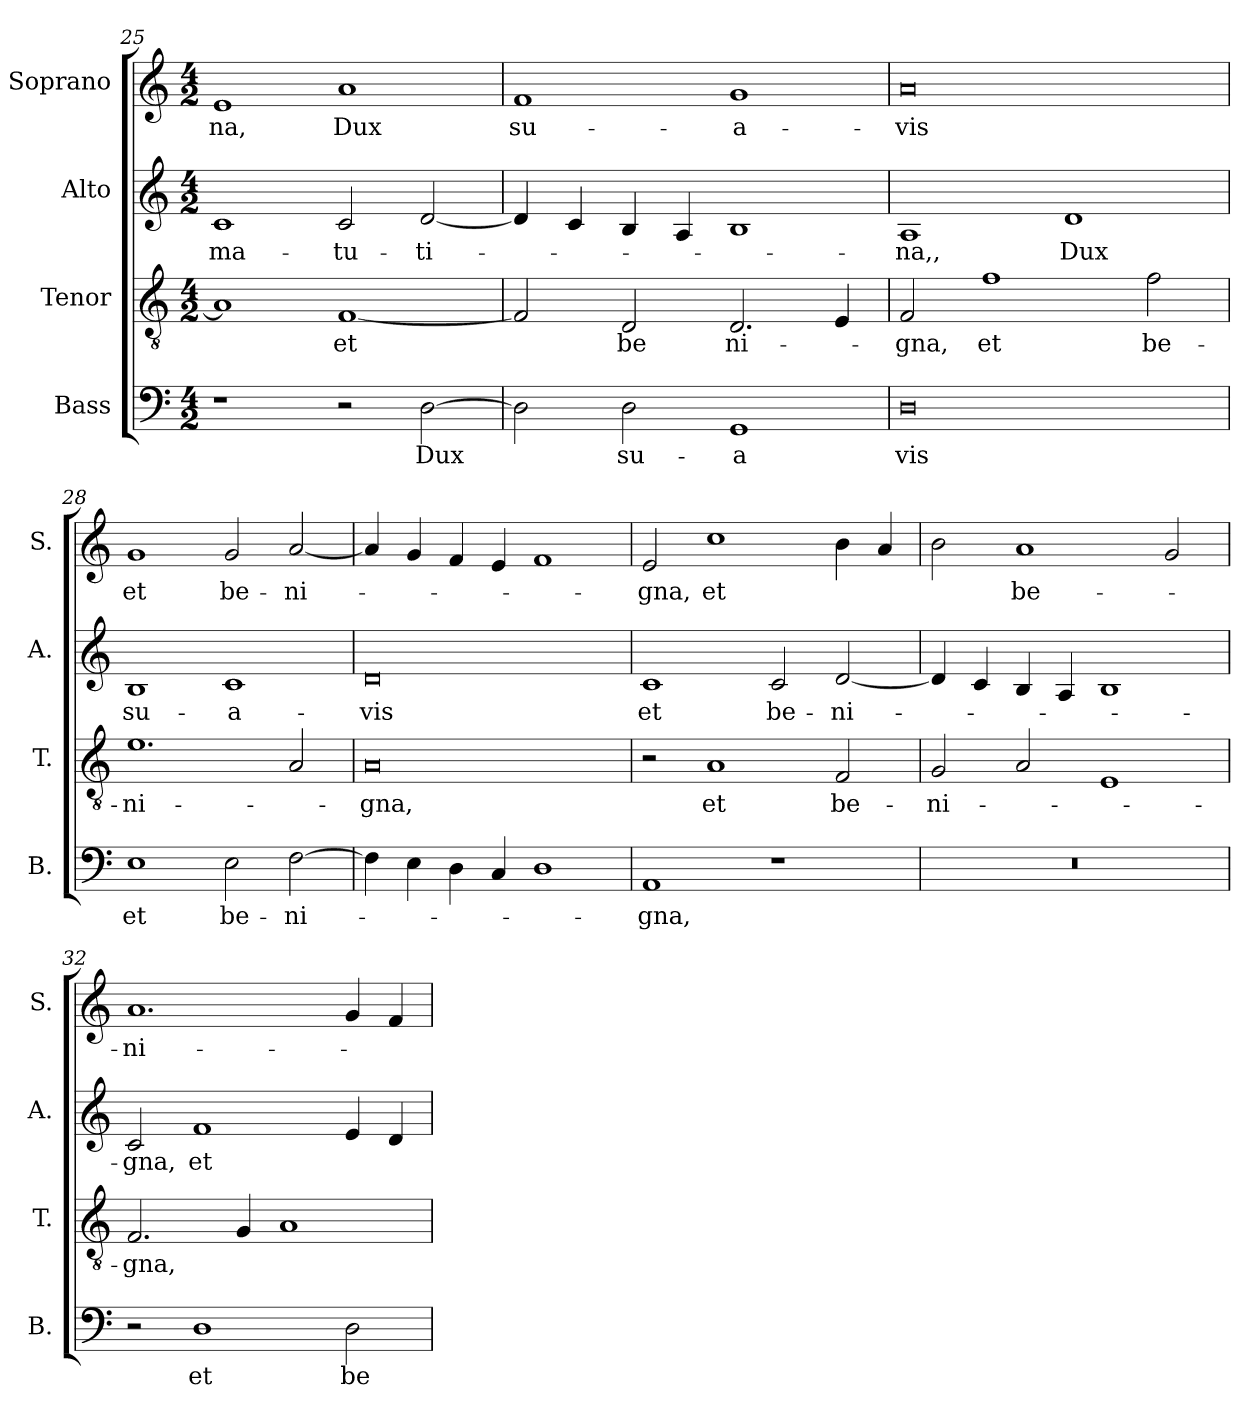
**kern	**text	**kern	**text	**kern	**text	**kern	**text
*part4	*part4	*part3	*part3	*part2	*part2	*part1	*part1
*staff4	*staff4	*staff3	*staff3	*staff2	*staff2	*staff1	*staff1
*I"Bass	*	*I"Tenor	*	*I"Alto	*	*I"Soprano	*
*I'B.	*	*I'T.	*	*I'A.	*	*I'S.	*
*clefF4	*	*clefGv2	*	*clefG2	*	*clefG2	*
*	*	*ITrd7c12	*	*	*	*	*
*k[]	*	*k[]	*	*k[]	*	*k[]	*
*C:	*	*C:	*	*C:	*	*C:	*
*M4/2	*	*M4/2	*	*M4/2	*	*M4/2	*
=25	=25	=25	=25	=25	=25	=25	=25
!	!	!	!	!	!LO:LY:b:color=#000000	!	!
!	!	!	!	!	!	!	!LO:LY:b:color=#000000
1r	.	1AAi]	.	1ci	ma-	1ei	-na,
!	!	!	!LO:LY:b:color=#000000	!	!	!	!
!	!	!	!	!	!LO:LY:b:color=#000000	!	!
!	!	!	!	!	!	!	!LO:LY:b:color=#000000
2r	.	[1FFi	et	2ci/	-tu-	1ai	Dux
!	!LO:LY:b:color=#000000	!	!	!	!	!	!
!	!	!	!	!	!LO:LY:b:color=#000000	!	!
[2Di\	Dux	.	.	[2di/	-ti-	.	.
=26	=26	=26	=26	=26	=26	=26	=26
!	!	!	!	!	!	!	!LO:LY:b:color=#000000
2Di\]	.	2FFi/]	.	4di/]	.	1fi	su-
.	.	.	.	4ci/	.	.	.
!	!LO:LY:b:color=#000000	!	!	!	!	!	!
!	!	!	!LO:LY:b:color=#000000	!	!	!	!
2Di\	su-	2DDi/	be	4Bi/	.	.	.
.	.	.	.	4Ai/	.	.	.
!	!LO:LY:b:color=#000000	!	!	!	!	!	!
!	!	!	!LO:LY:b:color=#000000	!	!	!	!
!	!	!	!	!	!	!	!LO:LY:b:color=#000000
1GGi	-a	2.DDi/	ni-	1Bi	.	1gi	-a-
.	.	4EEi/	.	.	.	.	.
!!LO:PB:g=z
=27	=27	=27	=27	=27	=27	=27	=27
!	!LO:LY:b:color=#000000	!	!	!	!	!	!
!	!	!	!LO:LY:b:color=#000000	!	!	!	!
!	!	!	!	!	!LO:LY:b:color=#000000	!	!
!	!	!	!	!	!	!	!LO:LY:b:color=#000000
0Di	vis	2FFi/	-gna,	1Ai	-na,,	0ai	-vis
!	!	!	!LO:LY:b:color=#000000	!	!	!	!
.	.	1Fi	et	.	.	.	.
!	!	!	!	!	!LO:LY:b:color=#000000	!	!
.	.	.	.	1di	Dux	.	.
!	!	!	!LO:LY:b:color=#000000	!	!	!	!
.	.	2Fi\	be-	.	.	.	.
=28	=28	=28	=28	=28	=28	=28	=28
!	!LO:LY:b:color=#000000	!	!	!	!	!	!
!	!	!	!LO:LY:b:color=#000000	!	!	!	!
!	!	!	!	!	!LO:LY:b:color=#000000	!	!
!	!	!	!	!	!	!	!LO:LY:b:color=#000000
1Ei	et	1.Ei	-ni-	1Bi	su-	1gi	et
!	!LO:LY:b:color=#000000	!	!	!	!	!	!
!	!	!	!	!	!LO:LY:b:color=#000000	!	!
!	!	!	!	!	!	!	!LO:LY:b:color=#000000
2Ei\	be-	.	.	1ci	-a-	2gi/	be-
!	!LO:LY:b:color=#000000	!	!	!	!	!	!
!	!	!	!	!	!	!	!LO:LY:b:color=#000000
[2Fi\	-ni-	2AAi/	.	.	.	[2ai/	-ni-
=29	=29	=29	=29	=29	=29	=29	=29
!	!	!	!LO:LY:b:color=#000000	!	!	!	!
!	!	!	!	!	!LO:LY:b:color=#000000	!	!
4Fi\]	.	0AAi	-gna,	0di	-vis	4ai/]	.
4Ei\	.	.	.	.	.	4gi/	.
4Di\	.	.	.	.	.	4fi/	.
4Ci/	.	.	.	.	.	4ei/	.
1Di	.	.	.	.	.	1fi	.
=30	=30	=30	=30	=30	=30	=30	=30
!	!LO:LY:b:color=#000000	!	!	!	!	!	!
!	!	!	!	!	!LO:LY:b:color=#000000	!	!
!	!	!	!	!	!	!	!LO:LY:b:color=#000000
1AAi	-gna,	2r	.	1ci	et	2ei/	-gna,
!	!	!	!LO:LY:b:color=#000000	!	!	!	!
!	!	!	!	!	!	!	!LO:LY:b:color=#000000
.	.	1AAi	et	.	.	1cci	et
!	!	!	!	!	!LO:LY:b:color=#000000	!	!
1r	.	.	.	2ci/	be-	.	.
!	!	!	!LO:LY:b:color=#000000	!	!	!	!
!	!	!	!	!	!LO:LY:b:color=#000000	!	!
.	.	2FFi/	be-	[2di/	-ni-	4bi\	.
.	.	.	.	.	.	4ai/	.
=31	=31	=31	=31	=31	=31	=31	=31
!LO:N:vis=1	!	!	!	!	!	!	!
!	!	!	!LO:LY:b:color=#000000	!	!	!	!
0r	.	2GGi/	-ni-	4di/]	.	2bi\	.
.	.	.	.	4ci/	.	.	.
!	!	!	!	!	!	!	!LO:LY:b:color=#000000
.	.	2AAi/	.	4Bi/	.	1ai	be-
.	.	.	.	4Ai/	.	.	.
.	.	1EEi	.	1Bi	.	.	.
.	.	.	.	.	.	2gi/	.
=32	=32	=32	=32	=32	=32	=32	=32
!	!	!	!LO:LY:b:color=#000000	!	!	!	!
!	!	!	!	!	!LO:LY:b:color=#000000	!	!
!	!	!	!	!	!	!	!LO:LY:b:color=#000000
2r	.	2.FFi/	-gna,	2ci/	-gna,	1.ai	-ni-
!	!LO:LY:b:color=#000000	!	!	!	!	!	!
!	!	!	!	!	!LO:LY:b:color=#000000	!	!
1Di	et	.	.	1fi	et	.	.
.	.	4GGi/	.	.	.	.	.
.	.	1AAi	.	.	.	.	.
!	!LO:LY:b:color=#000000	!	!	!	!	!	!
2Di\	be-	.	.	4ei/	.	4gi/	.
.	.	.	.	4di/	.	4fi/	.
=	=	=	=	=	=	=	=
*-	*-	*-	*-	*-	*-	*-	*-
